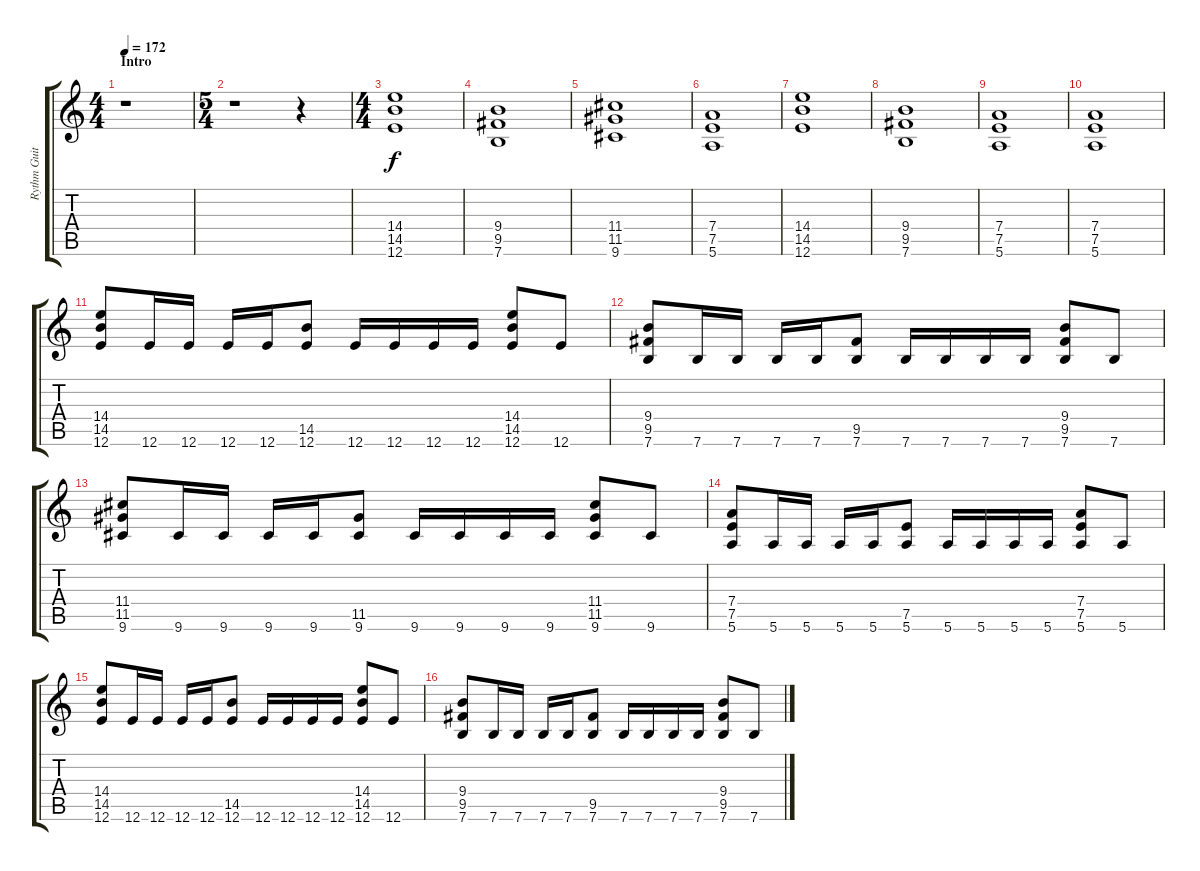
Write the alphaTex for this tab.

\track ("Rythm Guitar 1" "Rythm Guit") {instrument overdrivenguitar}
\staff {score tabs}
\tuning (E4 B3 G3 D3 A2 E2) {hide}
\ts (4 4)
\section ("" "Intro")
\tempo 172
\clef g2
\ks c
r.1{dy f instrument overdrivenguitar} |
\ts (5 4)
r.1 r.4 |
\ts (4 4)
(14.4 14.5 12.6).1 |
(9.4 9.5 7.6).1 |
(11.4 11.5 9.6).1 |
(7.4 7.5 5.6).1 |
(14.4 14.5 12.6).1 |
(9.4 9.5 7.6).1 |
(7.4 7.5 5.6).1 |
(7.4 7.5 5.6).1 |
(14.4 14.5 12.6).8 12.6.16 12.6.16 12.6.16 12.6.16 (14.5 12.6).8 12.6.16 12.6.16 12.6.16 12.6.16 (14.4 14.5 12.6).8 12.6.8 |
(9.4 9.5 7.6).8 7.6.16 7.6.16 7.6.16 7.6.16 (9.5 7.6).8 7.6.16 7.6.16 7.6.16 7.6.16 (9.4 9.5 7.6).8 7.6.8 |
(11.4 11.5 9.6).8 9.6.16 9.6.16 9.6.16 9.6.16 (11.5 9.6).8 9.6.16 9.6.16 9.6.16 9.6.16 (11.4 11.5 9.6).8 9.6.8 |
(7.4 7.5 5.6).8 5.6.16 5.6.16 5.6.16 5.6.16 (7.5 5.6).8 5.6.16 5.6.16 5.6.16 5.6.16 (7.4 7.5 5.6).8 5.6.8 |
(14.4 14.5 12.6).8 12.6.16 12.6.16 12.6.16 12.6.16 (14.5 12.6).8 12.6.16 12.6.16 12.6.16 12.6.16 (14.4 14.5 12.6).8 12.6.8 |
(9.4 9.5 7.6).8 7.6.16 7.6.16 7.6.16 7.6.16 (9.5 7.6).8 7.6.16 7.6.16 7.6.16 7.6.16 (9.4 9.5 7.6).8 7.6.8
